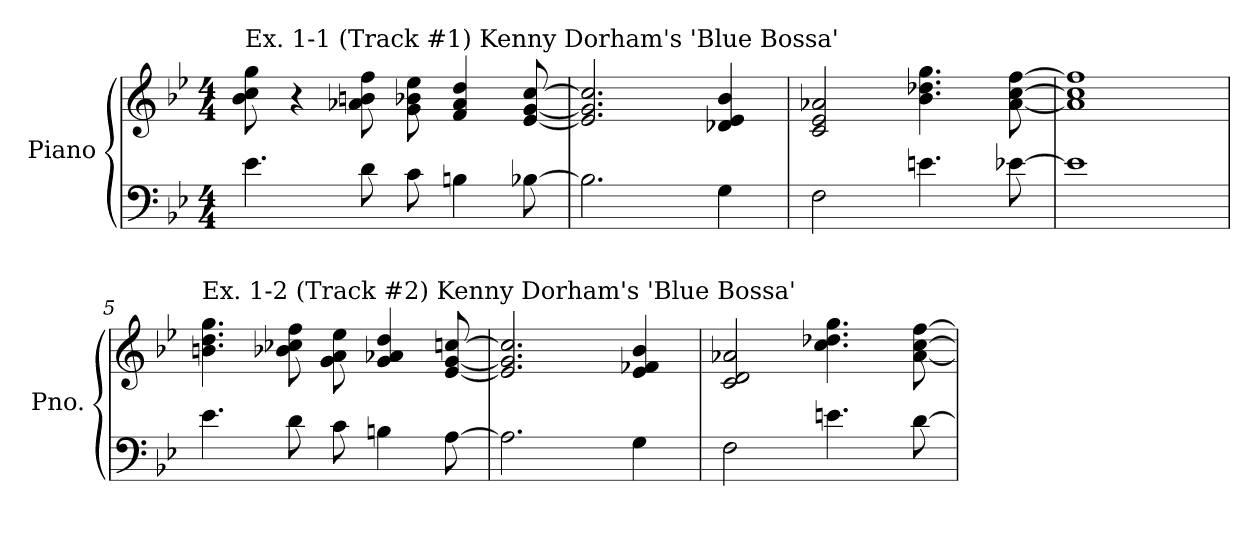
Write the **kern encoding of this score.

**kern	**kern
*part1	*part1
*staff2	*staff1
*I"Piano	*
*I'Pno.	*
*clefF4	*clefG2
*k[b-e-]	*k[b-e-]
*M4/4	*M4/4
=1	=1
!	!LO:TX:a:t=Ex. 1-1 (Track #1) Kenny Dorham's 'Blue Bossa'
4.e-\	8b-\ 8cc\ 8gg\
.	4r
8d\	8a-X\ 8bn\ 8ff\
8c\	8g\ 8b-X\ 8ee-\
4Bn\	4f/ 4a-/ 4dd/
[8B-X\	[8e-/ [8g/ [8cc/
=2	=2
2.B-\]	2.e-/] 2.g/] 2.cc/]
4G\	4d-X/ 4e-/ 4b-/
=3	=3
2F\	2c/ 2e-/ 2a-X/
4.en\	4.b-\ 4.dd-X\ 4.gg\
[8e-X\	[8a-\ [8cc\ [8ff\
=4	=4
1e-]	1a-] 1cc] 1ff]
!!LO:LB:g=z
=5	=5
!	!LO:TX:a:t=Ex. 1-2 (Track #2) Kenny Dorham's 'Blue Bossa'
4.e-\	4.bn\ 4.dd\ 4.gg\
8d\	8b-X\ 8cc-X\ 8ff\
8c\	8g\ 8a\ 8ee-\
4Bn\	4g/ 4a-X/ 4dd/
[8A\	[8e-/ [8g/ [8ccn/
=6	=6
2.A\]	2.e-/] 2.g/] 2.cc/]
4G\	4e-/ 4f-X/ 4b-/
=7	=7
2F\	2c/ 2d/ 2a-X/
4.en\	4.cc\ 4.dd-X\ 4.gg\
[8d\	[8a-\ [8cc\ [8ff\
=	=
*-	*-
